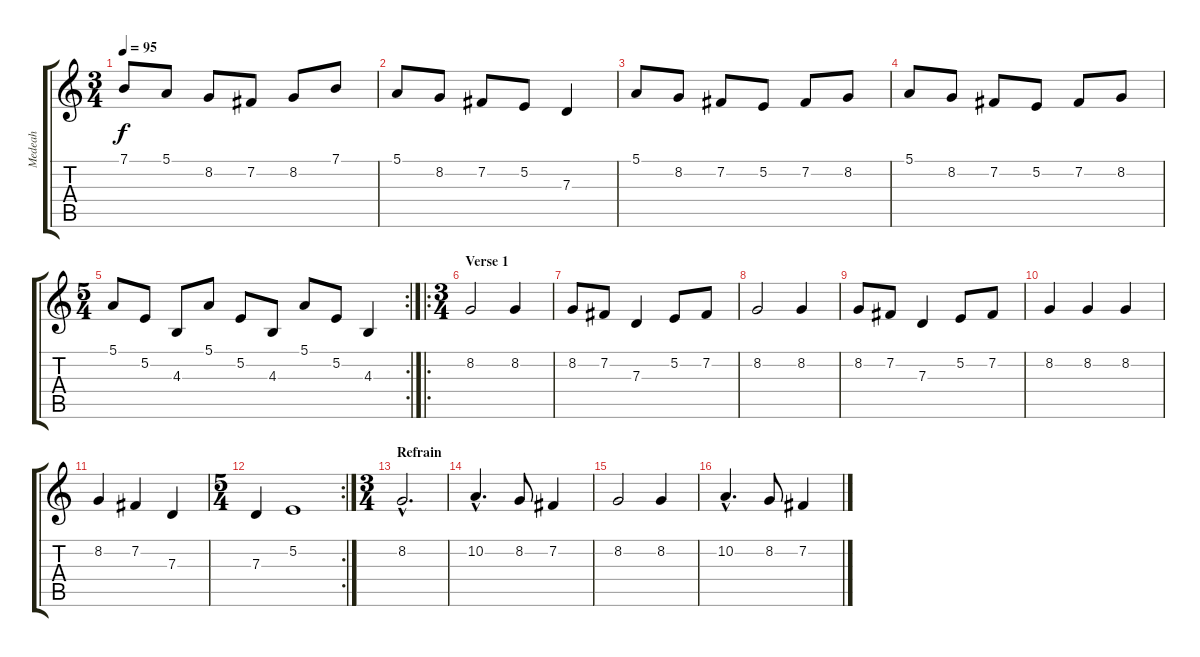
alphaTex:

\track ("Medeah" "Medeah") {instrument synthvoice}
\staff {score tabs}
\tuning (E4 B3 G3 D3 A2 E2) {hide}
\ts (3 4)
\tempo 95
\clef g2
\ks c
7.1.8{dy f} 5.1.8 8.2.8 7.2.8 8.2.8 7.1.8 |
5.1.8 8.2.8 7.2.8 5.2.8 7.3.4 |
5.1.8 8.2.8 7.2.8 5.2.8 7.2.8 8.2.8 |
5.1.8 8.2.8 7.2.8 5.2.8 7.2.8 8.2.8 |
\rc 2
\ts (5 4)
5.1.8 5.2.8 4.3.8 5.1.8 5.2.8 4.3.8 5.1.8 5.2.8 4.3.4 |
\ro
\ts (3 4)
\section ("" "Verse 1")
8.2.2 8.2.4 |
8.2.8 7.2.8 7.3.4 5.2.8 7.2.8 |
8.2.2 8.2.4 |
8.2.8 7.2.8 7.3.4 5.2.8 7.2.8 |
8.2.4 8.2.4 8.2.4 |
8.2.4 7.2.4 7.3.4 |
\rc 2
\ts (5 4)
7.3.4 5.2.1 |
\ts (3 4)
\section ("" "Refrain")
8.2{hac}.2{d} |
10.2{hac}.4{d} 8.2.8 7.2.4 |
8.2.2 8.2.4 |
10.2{hac}.4{d} 8.2.8 7.2.4
